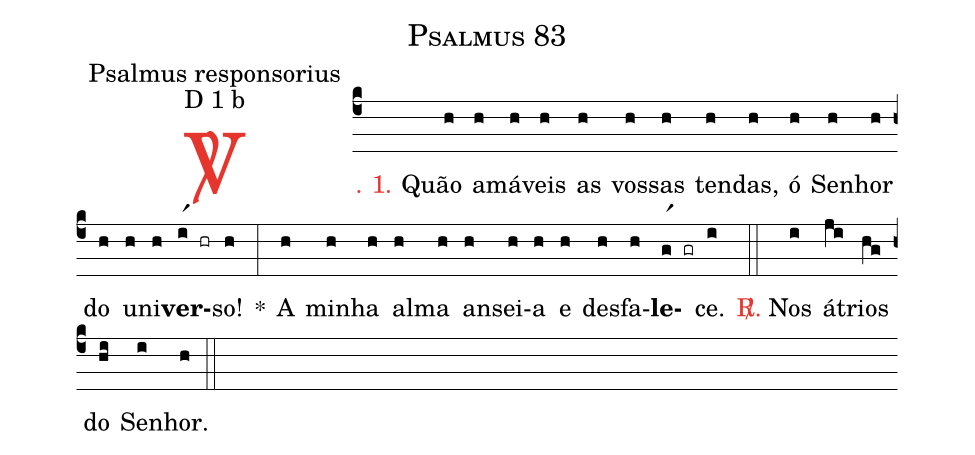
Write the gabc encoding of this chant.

name: Psalmus 83;
office-part: Psalmus responsorius;
mode: D 1 b;
%%
(c4)

<c><sp>V/</sp>. 1.</c> Qu{ão}(h) a(h)má(h)veis(h) as(h) vos(h)sas(h) ten(h)das,(h) ó(h) Se(h)nhor(h) do(h) u(h)ni(h)<b>ver</b>(ir1 hr)so!(h) *(:) A(h) mi(h)nha(h) al(h)ma(h) an(h)sei(h)a(h) e(h) des(h)fa(h)<b>le</b>(gr1 gr)ce.(i)

(::) <c><sp>R/</sp>.</c> N{o}s(i) á(ji)trios(hg) do(hi) Se(i)nhor.(h)

(::)
